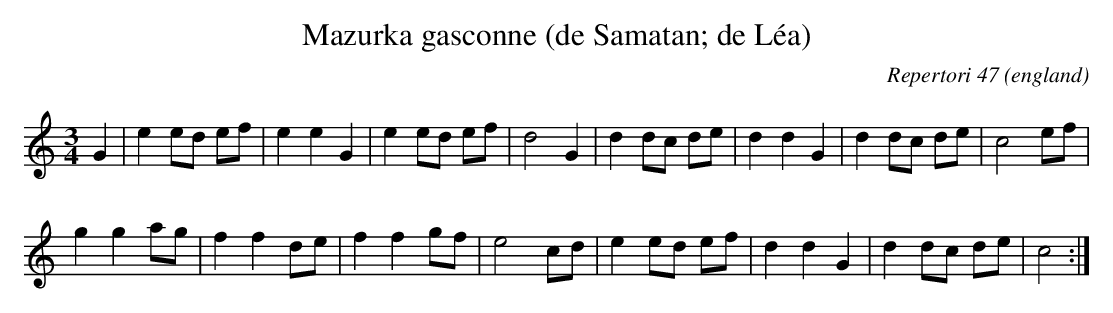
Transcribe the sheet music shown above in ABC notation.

X:1
T:Mazurka gasconne (de Samatan; de Léa)
O:england
C:Repertori 47
M:3/4
L:1/4
K:C
G|ee/2d/2 e/2f/2|eeG|e e/2d/2 e/2f/2|d2G|d d/2c/2 d/2e/2|\
ddG|d d/2c/2 d/2e/2|c2e/2f/2|
gga/2g/2|ffd/2e/2|ffg/2f/2|\
e2c/2d/2|ee/2d/2 e/2f/2|ddG|dd/2c/2 d/2e/2|c2:|
